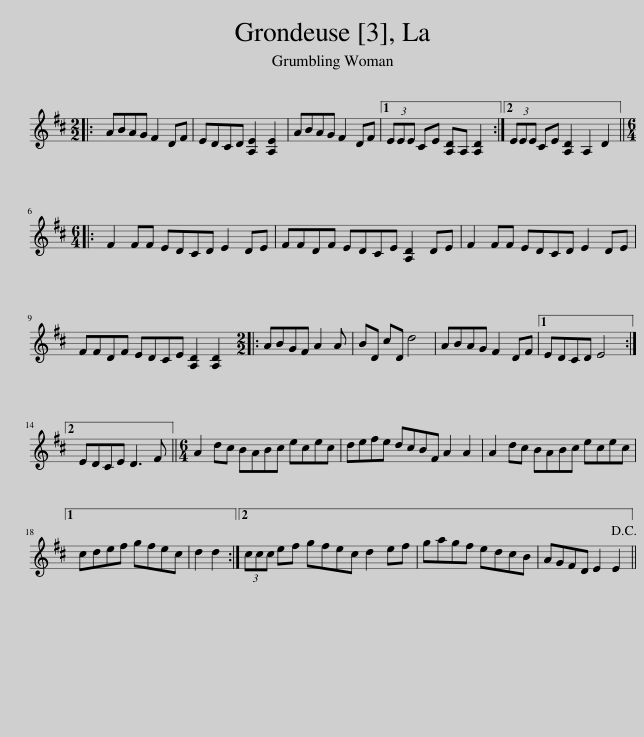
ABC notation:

X:1
L:1/8
M:2/2
I:linebreak $
K:D
V:1 treble
V:1
|: ABAG F2 DF | EDCD [A,E]2 [A,E]2 | ABAG F2 DF |1 (3EEE CE [A,D]A, [A,D]2 :|2 (3EEE CE [A,D]2 A,2 D2 |:$ %5
[M:6/4] F2 FF EDCD E2 DE | FFDF EDCE [A,D]2 DE | F2 FF EDCD E2 DE |$ FFDF EDCE [A,D]2 [A,D]2 |:[M:2/2] ABGF A2 A | %10
 BD cD d4 | ABAG F2 DF |1 EDCD E4 :|2$ EDCE D3 F ||[M:6/4] A2 dc BABc ecec | %15
 defe dcBF A2 A2 | A2 dc BABc ecec |1$ cdef gfec | d2 d2 :|2 (3ccc ef gfec d2 ef | %20
 gagf edcB | AGFD E2 E2!D.C.! || %22
